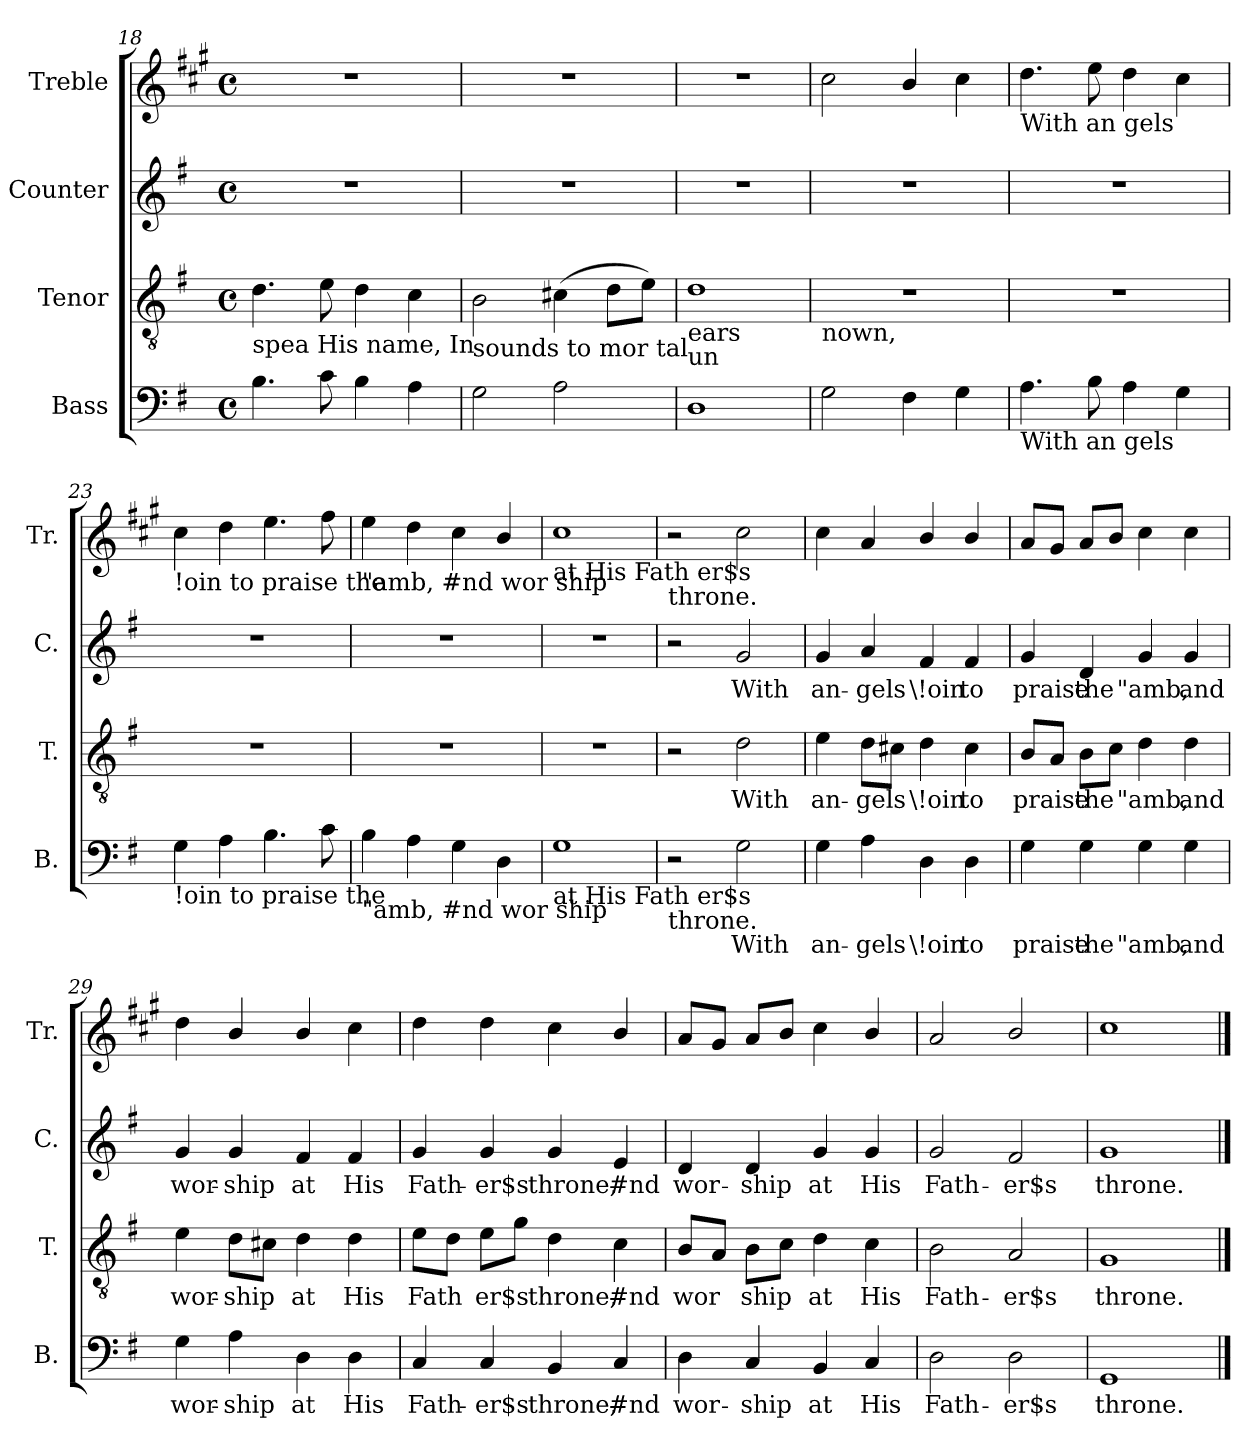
**kern	**text	**kern	**text	**kern	**text	**kern
*part4	*part4	*part3	*part3	*part2	*part2	*part1
*staff4	*staff4	*staff3	*staff3	*staff2	*staff2	*staff1
*I"Bass	*	*I"Tenor	*	*I"Counter	*	*I"Treble
*I'B.	*	*I'T.	*	*I'C.	*	*I'Tr.
*clefF4	*	*clefGv2	*	*clefG2	*	*clefG2
*	*	*	*	*	*	*ITrd1c2
*k[f#]	*	*k[f#]	*	*k[f#]	*	*k[f#]
*G:	*	*G:	*	*G:	*	*G:
*M4/4	*	*M4/4	*	*M4/4	*	*M4/4
*met(c)	*	*met(c)	*	*met(c)	*	*met(c)
=18	=18	=18	=18	=18	=18	=18
!	!	!LO:TX:b:t=spea His name, In	!	!	!	!
!	!LO:LY:a:cj	!	!LO:LY:a:cj	!	!	!
4.B\	.	4.d\	.	1r	.	1r
!	!LO:LY:a:cj	!	!LO:LY:a:cj	!	!	!
8c\	.	8e\	.	.	.	.
!	!LO:LY:a:cj	!	!LO:LY:a:cj	!	!	!
4B\	.	4d\	.	.	.	.
!	!LO:LY:a:cj	!	!LO:LY:a:cj	!	!	!
4A\	.	4c\	.	.	.	.
=19	=19	=19	=19	=19	=19	=19
!	!	!LO:TX:b:t=sounds to mor tal	!	!	!	!
!	!LO:LY:a:cj	!	!LO:LY:a:cj	!	!	!
2G\	.	2B\	.	1r	.	1r
!	!LO:LY:a:cj	!	!LO:LY:a:cj	!	!	!
2A\	.	(>4c#X\	.	.	.	.
!	!	!	!LO:LY:a:cj	!	!	!
.	.	8d\L	.	.	.	.
!	!	!	!LO:LY:a:cj	!	!	!
.	.	8e\J)	.	.	.	.
=20	=20	=20	=20	=20	=20	=20
!	!	!LO:TX:b:t=ears	!	!	!	!
!	!	!LO:TX:b:t=un	!	!	!	!
!	!LO:LY:a:cj	!	!LO:LY:a:cj	!	!	!
1D	.	1d	.	1r	.	1r
!!LO:PB:g=z
=21	=21	=21	=21	=21	=21	=21
!	!	!LO:TX:b:t=nown,	!	!	!	!
!	!LO:LY:a:cj	!	!	!	!	!
2G\	.	1r	.	1r	.	2b\
!	!LO:LY:a:cj	!	!	!	!	!
4F#\	.	.	.	.	.	4a/
!	!LO:LY:a:cj	!	!	!	!	!
4G\	.	.	.	.	.	4b\
=22	=22	=22	=22	=22	=22	=22
!	!	!	!	!	!	!LO:TX:b:t=With an gels
!LO:TX:b:t=With an gels	!	!	!	!	!	!
!	!LO:LY:a:cj	!	!	!	!	!
4.A\	.	1r	.	1r	.	4.cc\
!	!LO:LY:a:cj	!	!	!	!	!
8B\	.	.	.	.	.	8dd\
!	!LO:LY:a:cj	!	!	!	!	!
4A\	.	.	.	.	.	4cc\
!	!LO:LY:a:cj	!	!	!	!	!
4G\	.	.	.	.	.	4b\
=23	=23	=23	=23	=23	=23	=23
!	!	!	!	!	!	!LO:TX:b:t=!oin to praise the
!LO:TX:b:t=!oin to praise the	!	!	!	!	!	!
!	!LO:LY:a:cj	!	!	!	!	!
4G\	.	1r	.	1r	.	4b\
!	!LO:LY:a:cj	!	!	!	!	!
4A\	.	.	.	.	.	4cc\
!	!LO:LY:a:cj	!	!	!	!	!
4.B\	.	.	.	.	.	4.dd\
!	!LO:LY:a:cj	!	!	!	!	!
8c\	.	.	.	.	.	8ee\
=24	=24	=24	=24	=24	=24	=24
!	!	!	!	!	!	!LO:TX:b:t="amb, #nd wor ship
!LO:TX:b:t="amb, #nd wor ship	!	!	!	!	!	!
!	!LO:LY:a:cj	!	!	!	!	!
4B\	.	1r	.	1r	.	4dd\
!	!LO:LY:a:cj	!	!	!	!	!
4A\	.	.	.	.	.	4cc\
!	!LO:LY:a:cj	!	!	!	!	!
4G\	.	.	.	.	.	4b\
!	!LO:LY:a:cj	!	!	!	!	!
4D\	.	.	.	.	.	4a/
=25	=25	=25	=25	=25	=25	=25
!	!	!	!	!	!	!LO:TX:b:t=at His Fath er$s
!LO:TX:b:t=at His Fath er$s	!	!	!	!	!	!
!	!LO:LY:a:cj	!	!	!	!	!
1G	.	1r	.	1r	.	1b
=26	=26	=26	=26	=26	=26	=26
!	!	!	!	!	!	!LO:TX:b:t=throne.
!LO:TX:b:t=throne.	!	!	!	!	!	!
2r	.	2r	.	2r	.	2r
!	!LO:LY:a:cj	!	!LO:LY:a:cj	!	!LO:LY:b:cj	!
2G\	With	2d\	With	2g/	With	2b\
=27	=27	=27	=27	=27	=27	=27
!	!LO:LY:a:cj	!	!LO:LY:a:cj	!	!LO:LY:b:cj	!
4G\	an-	4e\	an-	4g/	an-	4b\
!	!LO:LY:a:cj	!	!LO:LY:a:cj	!	!LO:LY:b:cj	!
4A\	-gels	8d\L	-gels	4a/	-gels	4g/
!	!	!	!LO:LY:a:cj	!	!	!
.	.	8c#X\J	.	.	.	.
!	!LO:LY:a:cj	!	!LO:LY:a:cj	!	!LO:LY:b:cj	!
4D\	\!oin	4d\	\!oin	4f#/	\!oin	4a/
!	!LO:LY:a:cj	!	!LO:LY:a:cj	!	!LO:LY:b:cj	!
4D\	to	4c#\	to	4f#/	to	4a/
=28	=28	=28	=28	=28	=28	=28
!	!LO:LY:a:cj	!	!LO:LY:a:cj	!	!LO:LY:b:cj	!
4G\	praise	8B/L	praise	4g/	praise	8g/L
!	!	!	!LO:LY:a:cj	!	!	!
.	.	8A/J	.	.	.	8f#/J
!	!LO:LY:a:cj	!	!LO:LY:a:cj	!	!LO:LY:b:cj	!
4G\	the	8B\L	the	4d/	the	8g/L
!	!	!	!LO:LY:a:cj	!	!	!
.	.	8c\J	.	.	.	8a/J
!	!LO:LY:a:cj	!	!LO:LY:a:cj	!	!LO:LY:b:cj	!
4G\	"amb,	4d\	"amb,	4g/	"amb,	4b\
!	!LO:LY:a:cj	!	!LO:LY:a:cj	!	!LO:LY:b:cj	!
4G\	and	4d\	and	4g/	and	4b\
=29	=29	=29	=29	=29	=29	=29
!	!LO:LY:a:cj	!	!LO:LY:a:cj	!	!LO:LY:b:cj	!
4G\	wor-	4e\	wor-	4g/	wor-	4cc\
!	!LO:LY:a:cj	!	!LO:LY:a:cj	!	!LO:LY:b:cj	!
4A\	-ship	8d\L	-ship	4g/	-ship	4a/
!	!	!	!LO:LY:a:cj	!	!	!
.	.	8c#X\J	.	.	.	.
!	!LO:LY:a:cj	!	!LO:LY:a:cj	!	!LO:LY:b:cj	!
4D\	at	4d\	at	4f#/	at	4a/
!	!LO:LY:a:cj	!	!LO:LY:a:cj	!	!LO:LY:b:cj	!
4D\	His	4d\	His	4f#/	His	4b\
!!LO:LB:g=z
=30	=30	=30	=30	=30	=30	=30
!	!LO:LY:a:cj	!	!LO:LY:a:cj	!	!LO:LY:b:cj	!
4C/	Fath-	8e\L	Fath-	4g/	Fath-	4cc\
!	!	!	!LO:LY:a:cj	!	!	!
.	.	8d\J	--	.	.	.
!	!LO:LY:a:cj	!	!LO:LY:a:cj	!	!LO:LY:b:cj	!
4C/	-er$s	8e\L	-er$s	4g/	-er$s	4cc\
!	!	!	!LO:LY:a:cj	!	!	!
.	.	8g\J	.	.	.	.
!	!LO:LY:a:cj	!	!LO:LY:a:cj	!	!LO:LY:b:cj	!
4BB/	throne,	4d\	throne,	4g/	throne,	4b\
!	!LO:LY:a:cj	!	!LO:LY:a:cj	!	!LO:LY:b:cj	!
4C/	#nd	4c\	#nd	4e/	#nd	4a/
=31	=31	=31	=31	=31	=31	=31
!	!LO:LY:a:cj	!	!LO:LY:a:cj	!	!LO:LY:b:cj	!
4D\	wor-	8B/L	wor-	4d/	wor-	8g/L
!	!	!	!LO:LY:a:cj	!	!	!
.	.	8A/J	--	.	.	8f#/J
!	!LO:LY:a:cj	!	!LO:LY:a:cj	!	!LO:LY:b:cj	!
4C/	-ship	8B\L	-ship	4d/	-ship	8g/L
!	!	!	!LO:LY:a:cj	!	!	!
.	.	8c\J	.	.	.	8a/J
!	!LO:LY:a:cj	!	!LO:LY:a:cj	!	!LO:LY:b:cj	!
4BB/	at	4d\	at	4g/	at	4b\
!	!LO:LY:a:cj	!	!LO:LY:a:cj	!	!LO:LY:b:cj	!
4C/	His	4c\	His	4g/	His	4a/
=32	=32	=32	=32	=32	=32	=32
!	!LO:LY:a:cj	!	!LO:LY:a:cj	!	!LO:LY:b:cj	!
2D\	Fath-	2B\	Fath-	2g/	Fath-	2g/
!	!LO:LY:a:cj	!	!LO:LY:a:cj	!	!LO:LY:b:cj	!
2D\	-er$s	2A/	-er$s	2f#/	-er$s	2a/
=33	=33	=33	=33	=33	=33	=33
!	!LO:LY:a:cj	!	!LO:LY:a:cj	!	!LO:LY:b:cj	!
1GG	throne.	1G	throne.	1g	throne.	1b
==	==	==	==	==	==	==
*-	*-	*-	*-	*-	*-	*-
